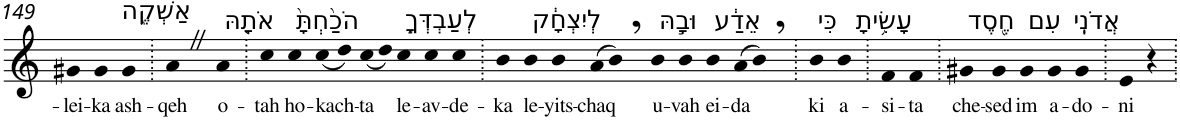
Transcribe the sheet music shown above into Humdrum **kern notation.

**kern	**text
*part1	*part1
*staff1	*staff1
*I"Piano	*
*I'Pno	*
!!LO:PB:g=z
*clefG2	*
*k[]	*
=149	=149
!	!LO:LY:b
4g#X	-lei-
!	!LO:LY:b
4g#	-ka
!LO:TX:a:t=אַשְׁקֶ֑ה	!
!	!LO:LY:b
4g#	ash-
=150.	=150.
!	!LO:LY:b
4aZ	-qeh
!LO:TX:a:t=אֹתָ֤הּ	!
!	!LO:LY:b
4a	o-
=151.	=151.
!	!LO:LY:b
4cc	-tah
!LO:TX:a:t=הֹכַ֙חְתָּ֙	!
!	!LO:LY:b
4cc	ho-
!	!LO:LY:b
(<8cc	-kach-
8dd)	.
!	!LO:LY:b
(<8cc	-ta
8dd)	.
!LO:TX:a:t=לְעַבְדְּךָ֣	!
!	!LO:LY:b
4cc	le-
!	!LO:LY:b
4cc	-av-
!	!LO:LY:b
4cc	-de-
=152.	=152.
!	!LO:LY:b
4b	-ka
!LO:TX:a:t=לְיִצְחָ֔ק	!
!	!LO:LY:b
4b	le-
!	!LO:LY:b
4b	-yits-
!	!LO:LY:b
(>8a	-chaq
8b,)	.
!LO:TX:a:t=וּבָ֣הּ	!
!	!LO:LY:b
4b	u-
!	!LO:LY:b
4b	-vah
!LO:TX:a:t=אֵדַ֔ע	!
!	!LO:LY:b
4b	ei-
!	!LO:LY:b
(>8a	-da
8b,)	.
=153.	=153.
!LO:TX:a:t=כִּי	!
!	!LO:LY:b
4b	ki
!LO:TX:a:t=עָשִׂ֥יתָ	!
!	!LO:LY:b
4b	a-
=154.	=154.
!	!LO:LY:b
4f	-si-
!	!LO:LY:b
4f	-ta
=155.	=155.
!LO:TX:a:t=חֶ֖סֶד	!
!	!LO:LY:b
4g#X	che-
!	!LO:LY:b
4g#	-sed
!LO:TX:a:t=עִם	!
!	!LO:LY:b
4g#	im
!LO:TX:a:t=אֲדֹנִֽי	!
!	!LO:LY:b
4g#	a-
!	!LO:LY:b
4g#	-do-
=156.	=156.
!	!LO:LY:b
4e	-ni
4r	.
=.	=.
*-	*-
